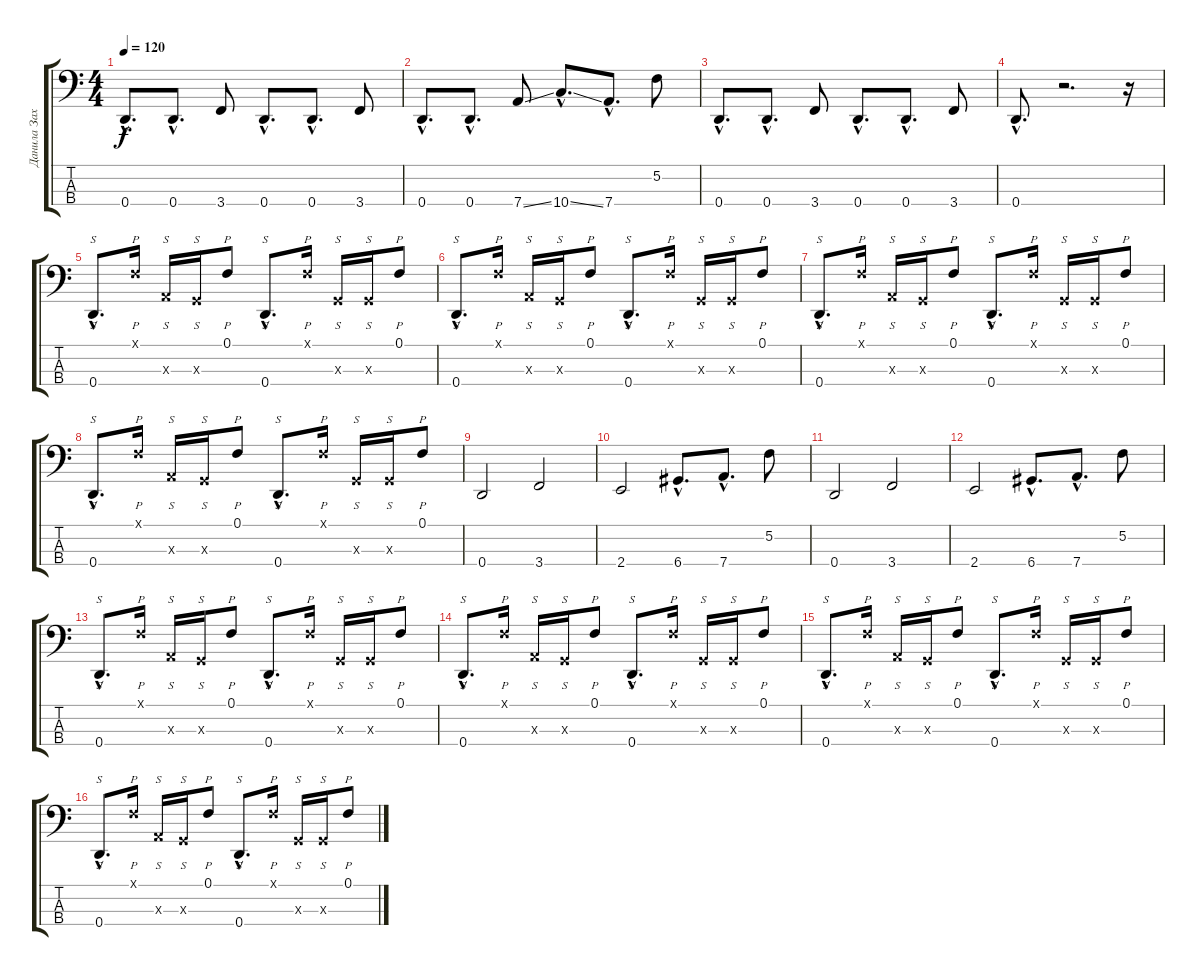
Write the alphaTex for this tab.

\track ("Данила Захаренков" "Данила Зах") {instrument electricbasspick}
\staff {score tabs}
\tuning (F2 C2 G1 D1) {hide}
\ts (4 4)
\tempo 120
\clef f4
\ks c
0.4{hac}.8{d dy f} 0.4{hac}.8{d} 3.4.8 0.4{hac}.8{d} 0.4{hac}.8{d} 3.4.8 |
0.4{hac}.8{d} 0.4{hac}.8{d} 7.4{ss}.8 10.4{ss hac}.8{d} 7.4{hac}.8{d} 5.2.8 |
0.4{hac}.8{d} 0.4{hac}.8{d} 3.4.8 0.4{hac}.8{d} 0.4{hac}.8{d} 3.4.8 |
0.4{hac}.8{d} r.2{d} r.16 |
0.4{hac}.8{s d} 0.1{x}.16{p} 2.3{x}.16{s} 0.3{x}.16{s} 0.1.8{p} 0.4{hac}.8{s d} 0.1{x}.16{p} 0.3{x}.16{s} 0.3{x}.16{s} 0.1.8{p} |
0.4{hac}.8{s d} 0.1{x}.16{p} 2.3{x}.16{s} 0.3{x}.16{s} 0.1.8{p} 0.4{hac}.8{s d} 0.1{x}.16{p} 0.3{x}.16{s} 0.3{x}.16{s} 0.1.8{p} |
0.4{hac}.8{s d} 0.1{x}.16{p} 2.3{x}.16{s} 0.3{x}.16{s} 0.1.8{p} 0.4{hac}.8{s d} 0.1{x}.16{p} 0.3{x}.16{s} 0.3{x}.16{s} 0.1.8{p} |
0.4{hac}.8{s d} 0.1{x}.16{p} 2.3{x}.16{s} 0.3{x}.16{s} 0.1.8{p} 0.4{hac}.8{s d} 0.1{x}.16{p} 0.3{x}.16{s} 0.3{x}.16{s} 0.1.8{p} |
0.4.2 3.4.2 |
2.4.2 6.4{hac}.8{d} 7.4{hac}.8{d} 5.2.8 |
0.4.2 3.4.2 |
2.4.2 6.4{hac}.8{d} 7.4{hac}.8{d} 5.2.8 |
0.4{hac}.8{s d} 0.1{x}.16{p} 2.3{x}.16{s} 0.3{x}.16{s} 0.1.8{p} 0.4{hac}.8{s d} 0.1{x}.16{p} 0.3{x}.16{s} 0.3{x}.16{s} 0.1.8{p} |
0.4{hac}.8{s d} 0.1{x}.16{p} 2.3{x}.16{s} 0.3{x}.16{s} 0.1.8{p} 0.4{hac}.8{s d} 0.1{x}.16{p} 0.3{x}.16{s} 0.3{x}.16{s} 0.1.8{p} |
0.4{hac}.8{s d} 0.1{x}.16{p} 2.3{x}.16{s} 0.3{x}.16{s} 0.1.8{p} 0.4{hac}.8{s d} 0.1{x}.16{p} 0.3{x}.16{s} 0.3{x}.16{s} 0.1.8{p} |
0.4{hac}.8{s d} 0.1{x}.16{p} 2.3{x}.16{s} 0.3{x}.16{s} 0.1.8{p} 0.4{hac}.8{s d} 0.1{x}.16{p} 0.3{x}.16{s} 0.3{x}.16{s} 0.1.8{p}
